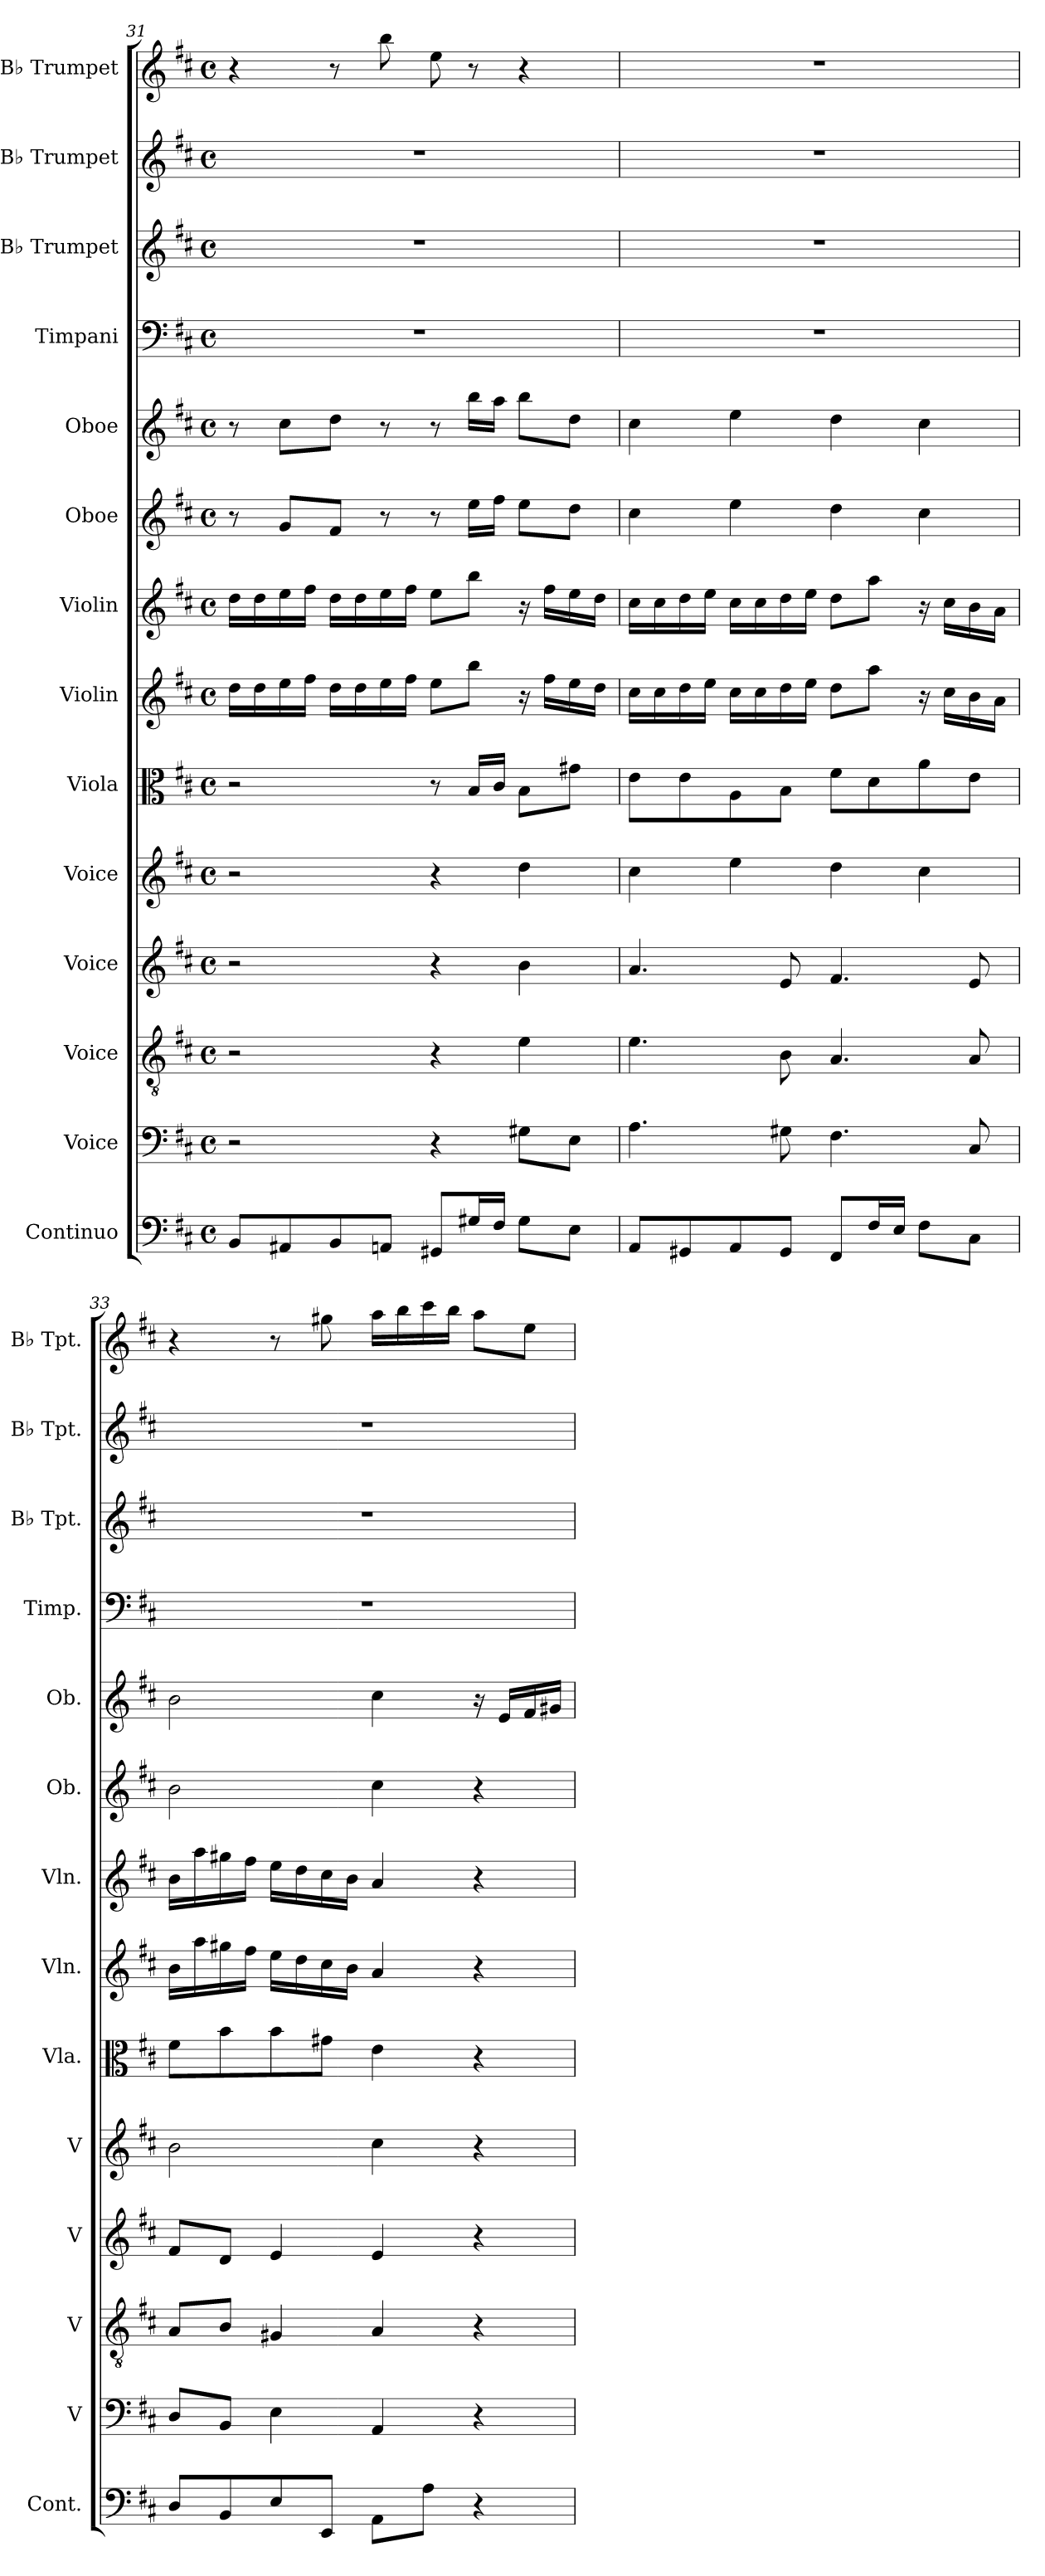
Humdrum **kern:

**kern	**kern	**kern	**kern	**kern	**kern	**kern	**kern	**kern	**kern	**kern	**kern	**kern	**kern
*part14	*part13	*part12	*part11	*part10	*part9	*part8	*part7	*part6	*part5	*part4	*part3	*part2	*part1
*staff14	*staff13	*staff12	*staff11	*staff10	*staff9	*staff8	*staff7	*staff6	*staff5	*staff4	*staff3	*staff2	*staff1
*I"Continuo	*I"Voice	*I"Voice	*I"Voice	*I"Voice	*I"Viola	*I"Violin	*I"Violin	*I"Oboe	*I"Oboe	*I"Timpani	*I"B♭ Trumpet	*I"B♭ Trumpet	*I"B♭ Trumpet
*I'Cont.	*I'V	*I'V	*I'V	*I'V	*I'Vla.	*I'Vln.	*I'Vln.	*I'Ob.	*I'Ob.	*I'Timp.	*I'B♭ Tpt.	*I'B♭ Tpt.	*I'B♭ Tpt.
*clefF4	*clefF4	*clefGv2	*clefG2	*clefG2	*clefC3	*clefG2	*clefG2	*clefG2	*clefG2	*clefF4	*clefG2	*clefG2	*clefG2
*k[f#c#]	*k[f#c#]	*k[f#c#]	*k[f#c#]	*k[f#c#]	*k[f#c#]	*k[f#c#]	*k[f#c#]	*k[f#c#]	*k[f#c#]	*k[f#c#]	*k[f#c#]	*k[f#c#]	*k[f#c#]
*M4/4	*M4/4	*M4/4	*M4/4	*M4/4	*M4/4	*M4/4	*M4/4	*M4/4	*M4/4	*M4/4	*M4/4	*M4/4	*M4/4
*met(c)	*met(c)	*met(c)	*met(c)	*met(c)	*met(c)	*met(c)	*met(c)	*met(c)	*met(c)	*met(c)	*met(c)	*met(c)	*met(c)
=31	=31	=31	=31	=31	=31	=31	=31	=31	=31	=31	=31	=31	=31
8BBL	2r	2r	2r	2r	2r	16ddLL	16ddLL	8r	8r	1r	1r	1r	4r
.	.	.	.	.	.	16dd	16dd	.	.	.	.	.	.
8AA#X	.	.	.	.	.	16ee	16ee	8gL	8cc#L	.	.	.	.
.	.	.	.	.	.	16ff#JJ	16ff#JJ	.	.	.	.	.	.
8BB	.	.	.	.	.	16ddLL	16ddLL	8f#J	8ddJ	.	.	.	8r
.	.	.	.	.	.	16dd	16dd	.	.	.	.	.	.
8AAnJ	.	.	.	.	.	16ee	16ee	8r	8r	.	.	.	8bb
.	.	.	.	.	.	16ff#JJ	16ff#JJ	.	.	.	.	.	.
8GG#XL	4r	4r	4r	4r	8r	8eeL	8eeL	8r	8r	.	.	.	8ee
16G#XL	.	.	.	.	16BLL	8bbJ	8bbJ	16eeLL	16bbLL	.	.	.	8r
16F#JJ	.	.	.	.	16c#JJ	.	.	16ff#JJ	16aaJJ	.	.	.	.
8G#L	8G#XL	4e	4b	4dd	8BL	16r	16r	8eeL	8bbL	.	.	.	4r
.	.	.	.	.	.	16ff#LL	16ff#LL	.	.	.	.	.	.
8EJ	8EJ	.	.	.	8g#XJ	16ee	16ee	8ddJ	8ddJ	.	.	.	.
.	.	.	.	.	.	16ddJJ	16ddJJ	.	.	.	.	.	.
=32	=32	=32	=32	=32	=32	=32	=32	=32	=32	=32	=32	=32	=32
8AAL	4.A	4.e	4.a	4cc#	8eL	16cc#LL	16cc#LL	4cc#	4cc#	1r	1r	1r	1r
.	.	.	.	.	.	16cc#	16cc#	.	.	.	.	.	.
8GG#X	.	.	.	.	8e	16dd	16dd	.	.	.	.	.	.
.	.	.	.	.	.	16eeJJ	16eeJJ	.	.	.	.	.	.
8AA	.	.	.	4ee	8A	16cc#LL	16cc#LL	4ee	4ee	.	.	.	.
.	.	.	.	.	.	16cc#	16cc#	.	.	.	.	.	.
8GG#J	8G#X	8B	8e	.	8BJ	16dd	16dd	.	.	.	.	.	.
.	.	.	.	.	.	16eeJJ	16eeJJ	.	.	.	.	.	.
8FF#L	4.F#	4.A	4.f#	4dd	8f#L	8ddL	8ddL	4dd	4dd	.	.	.	.
16F#L	.	.	.	.	8d	8aaJ	8aaJ	.	.	.	.	.	.
16EJJ	.	.	.	.	.	.	.	.	.	.	.	.	.
8F#L	.	.	.	4cc#	8a	16r	16r	4cc#	4cc#	.	.	.	.
.	.	.	.	.	.	16cc#LL	16cc#LL	.	.	.	.	.	.
8C#J	8C#	8A	8e	.	8eJ	16b	16b	.	.	.	.	.	.
.	.	.	.	.	.	16aJJ	16aJJ	.	.	.	.	.	.
=33	=33	=33	=33	=33	=33	=33	=33	=33	=33	=33	=33	=33	=33
8DL	8DL	8AL	8f#L	2b	8f#L	16bLL	16bLL	2b	2b	1r	1r	1r	4r
.	.	.	.	.	.	16aa	16aa	.	.	.	.	.	.
8BB	8BBJ	8BJ	8dJ	.	8b	16gg#X	16gg#X	.	.	.	.	.	.
.	.	.	.	.	.	16ff#JJ	16ff#JJ	.	.	.	.	.	.
8E	4E	4G#X	4e	.	8b	16eeLL	16eeLL	.	.	.	.	.	8r
.	.	.	.	.	.	16dd	16dd	.	.	.	.	.	.
8EEJ	.	.	.	.	8g#XJ	16cc#	16cc#	.	.	.	.	.	8gg#X
.	.	.	.	.	.	16bJJ	16bJJ	.	.	.	.	.	.
8AAL	4AA	4A	4e	4cc#	4e	4a	4a	4cc#	4cc#	.	.	.	16aaLL
.	.	.	.	.	.	.	.	.	.	.	.	.	16bb
8AJ	.	.	.	.	.	.	.	.	.	.	.	.	16ccc#
.	.	.	.	.	.	.	.	.	.	.	.	.	16bbJJ
4r	4r	4r	4r	4r	4r	4r	4r	4r	16r	.	.	.	8aaL
.	.	.	.	.	.	.	.	.	16eLL	.	.	.	.
.	.	.	.	.	.	.	.	.	16f#	.	.	.	8eeJ
.	.	.	.	.	.	.	.	.	16g#XJJ	.	.	.	.
=	=	=	=	=	=	=	=	=	=	=	=	=	=
*-	*-	*-	*-	*-	*-	*-	*-	*-	*-	*-	*-	*-	*-
